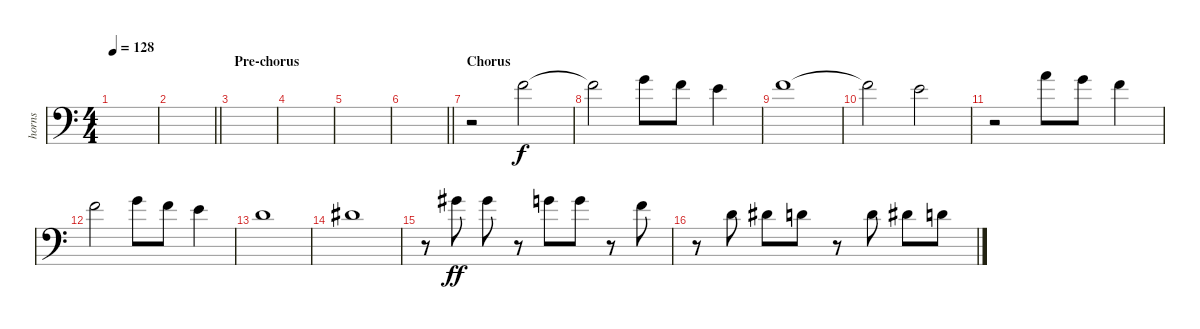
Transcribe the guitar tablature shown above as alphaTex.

\track ("horns" "horns") {instrument frenchhorn}
\staff {score}
\tuning (E4 B3 G3 D3 A2 E2 C-1) {hide}
\ts (4 4)
\tempo 128
\clef f4
\ks c
|
\barLineRight lightlight
|
\section ("" "Pre-chorus")
|
|
|
\barLineRight lightlight
|
\section ("" "Chorus")
r.2{volume 8} 1.1.2{dy f} |
1.1{t}.2 3.1.8 1.1.8 0.1.4 |
1.1.1 |
1.1{t}.2 0.1.2 |
r.2 5.1.8 3.1.8 1.1.4 |
1.1.2 3.1.8 1.1.8 0.1.4 |
3.2.1 |
4.2.1 |
r.8{volume 9} 13.3.8{dy ff} 13.3.8 r.8 12.3.8 12.3.8 r.8 10.3.8 |
r.8 7.3.8 8.3.8 7.3.8 r.8 7.3.8 8.3.8 7.3.8
